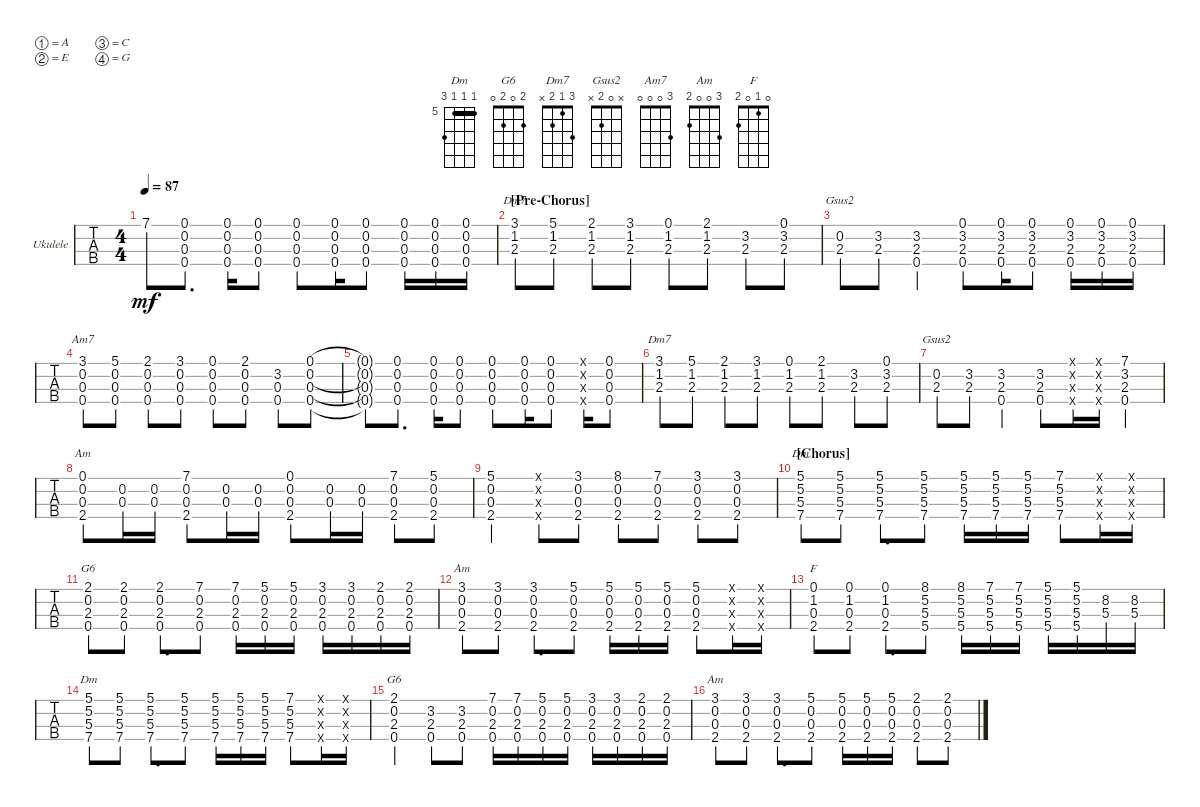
\bracketExtendMode groupsimilarinstruments
\firstSystemTrackNameOrientation horizontal
\otherSystemsTrackNameOrientation horizontal
\track ("" "Ukulele") {instrument shamisen}
\staff {tabs}
\tuning (A4 E4 C4 G4)
\chord ("Dm" 5 5 5 7) {firstfret 5 barre (5 5)}
\chord ("G6" 2 0 2 0)
\chord ("Dm7" 3 1 2 x)
\chord ("Gsus2" x 0 2 x)
\chord ("Am7" 3 0 0 0)
\chord ("Am" 0 0 0 2)
\chord ("Am" 3 0 0 2)
\chord ("F" 0 1 0 2)
\ts (4 4)
\tempo 87
\clef g2
\ks aminor
7.1{t}.8{dy mf} (0.1 0.4 0.3 0.2).8{d} (0.1 0.4 0.3 0.2).16 (0.1 0.4 0.3 0.2).8 (0.1 0.4 0.3 0.2).8 (0.1 0.4 0.3 0.2).16 (0.1 0.4 0.3 0.2).8 (0.1 0.4 0.3 0.2).16 (0.1 0.4 0.3 0.2).16 (0.3 0.4 0.1 0.2).16 |
\section ("" "[Pre-Chorus]")
(3.1 1.2 2.3).8{ch "Dm7"} (5.1 1.2 2.3).8 (2.1 1.2 2.3).8 (3.1 1.2 2.3).8 (0.1 1.2 2.3).8 (2.1 1.2 2.3).8 (3.2 2.3).8 (0.1 3.2 2.3).8 |
(0.2 2.3).8{ch "Gsus2"} (3.2 2.3).8 (3.2 2.3 0.4).4 (0.1 3.2 2.3 0.4).8 (0.1 3.2 2.3 0.4).16 (0.1 3.2 2.3 0.4).8 (0.1 3.2 2.3 0.4).16 (0.1 3.2 2.3 0.4).16 (0.1 3.2 2.3 0.4).16 |
(3.1 0.2 0.3 0.4).8{ch "Am7"} (5.1 0.4 0.2 0.3).8 (2.1 0.2 0.3 0.4).8 (3.1 0.4 0.3 0.2).8 (0.1 0.4 0.3 0.2).8 (2.1 0.4 0.3 0.2).8 (3.2 0.3 0.4).8 (0.1 0.4 0.3 0.2).8 |
(0.1{t} 0.4{t} 0.2{t} 0.3{t}).8 (0.1 0.2 0.3 0.4).8{d} (0.1 0.2 0.3 0.4).16 (0.1 0.2 0.3 0.4).8 (0.1 0.2 0.3 0.4).8 (0.1 0.2 0.3 0.4).16 (0.1 0.2 0.3 0.4).8 (0.1{x} 0.2{x} 0.3{x} 0.4{x}).16 (0.1 0.2 0.3 0.4).8 |
(3.1 1.2 2.3).8{ch "Dm7"} (5.1 1.2 2.3).8 (2.1 1.2 2.3).8 (3.1 1.2 2.3).8 (0.1 1.2 2.3).8 (2.1 1.2 2.3).8 (3.2 2.3).8 (0.1 3.2 2.3).8 |
(0.2 2.3).8{ch "Gsus2"} (3.2 2.3).8 (3.2 2.3 0.4).4 (3.2 2.3 0.4).8 (0.4{x} 0.3{x} 0.2{x} 0.1{x}).16 (0.1{x} 0.2{x} 0.3{x} 0.4{x}).16 (7.1 3.2 2.3 0.4).4 |
(0.1 0.2 0.3 2.4).8{ch "Am"} (0.2 0.3).16 (0.3 0.2).16 (7.1 0.2 0.3 2.4).8 (0.2 0.3).16 (0.3 0.2).16 (0.1 0.2 2.4 0.3).8 (0.3 0.2).16 (0.3 0.2).16 (7.1 0.2 0.3 2.4).8 (5.1 2.4 0.3 0.2).8 |
(5.1 0.2 0.3 2.4).4 (0.1{x} 0.2{x} 0.3{x} 0.4{x}).8 (3.1 0.2 0.3 2.4).8 (8.1 0.2 0.3 2.4).8 (7.1 0.2 0.3 2.4).8 (3.1 0.2 0.3 2.4).8 (3.1 0.2 0.3 2.4).8 |
\section ("" "[Chorus]")
(5.1 5.3 5.2 7.4).8{ch "Dm"} (5.1 5.2 5.3 7.4).8 (5.1 5.2 5.3 7.4).8{d} (5.1 5.2 5.3 7.4).8 (5.1 5.2 5.3 7.4).16 (5.1 5.2 5.3 7.4).16 (5.1 5.2 5.3 7.4).16 (7.1 5.2 5.3 7.4).8 (0.4{x} 0.3{x} 0.2{x} 0.1{x}).16 (0.1{x} 0.2{x} 0.3{x} 0.4{x}).16 |
(2.1 0.2 2.3 0.4).8{ch "G6"} (2.1 0.2 2.3 0.4).8 (2.1 0.2 2.3 0.4).8{d} (7.1 0.2 2.3 0.4).8 (7.1 0.2 2.3 0.4).16 (5.1 0.2 2.3 0.4).16 (5.1 0.2 2.3 0.4).16 (3.1 0.2 2.3 0.4).16 (3.1 0.2 2.3 0.4).16 (2.1 0.2 2.3 0.4).16 (2.1 0.2 2.3 0.4).16 |
(3.1 0.2 0.3 2.4).8{ch "Am"} (3.1 0.3 0.2 2.4).8 (3.1 0.2 0.3 2.4).8{d} (5.1 0.2 0.3 2.4).8 (5.1 0.2 0.3 2.4).16 (5.1 0.2 0.3 2.4).16 (5.1 0.2 0.3 2.4).16 (5.1 0.2 0.3 2.4).8 (0.1{x} 0.2{x} 0.3{x} 0.4{x}).16 (0.4{x} 0.3{x} 0.2{x} 0.1{x}).16 |
(0.1 1.2 0.3 2.4).8{ch "F"} (0.1 1.2 0.3 2.4).8 (0.1 1.2 0.3 2.4).8{d} (8.1 5.4 5.3 5.2).8 (8.1 5.2 5.3 5.4).16 (7.1 5.4 5.3 5.2).16 (7.1 5.2 5.3 5.4).16 (5.1 5.4 5.3 5.2).16 (5.1 5.3 5.2 5.4).16 (8.2 5.3).16 (8.2 5.3).16 |
(5.1 5.3 5.2 7.4).8{ch "Dm"} (5.1 5.2 5.3 7.4).8 (5.1 5.2 5.3 7.4).8{d} (5.1 5.2 5.3 7.4).8 (5.1 5.2 5.3 7.4).16 (5.1 5.2 5.3 7.4).16 (5.1 5.2 5.3 7.4).16 (7.1 5.2 5.3 7.4).8 (0.4{x} 0.3{x} 0.2{x} 0.1{x}).16 (0.1{x} 0.2{x} 0.3{x} 0.4{x}).16 |
(2.1 0.2 2.3 0.4).4{ch "G6"} (3.2 2.3 0.4).8 (3.2 2.3 0.4).8 (7.1 0.2 2.3 0.4).16 (7.1 0.2 2.3 0.4).16 (5.1 0.2 2.3 0.4).16 (5.1 0.2 2.3 0.4).16 (3.1 0.2 2.3 0.4).16 (3.1 0.2 2.3 0.4).16 (2.1 0.2 2.3 0.4).16 (2.1 0.2 2.3 0.4).16 |
(3.1 0.2 0.3 2.4).8{ch "Am"} (3.1 0.2 0.3 2.4).8 (3.1 0.2 0.3 2.4).8{d} (5.1 0.2 0.3 2.4).8 (5.1 0.2 0.3 2.4).16 (5.1 0.2 0.3 2.4).16 (5.1 0.2 0.3 2.4).16 (2.1 0.2 0.3 2.4).8 (2.1 2.4 0.3 0.2).8
